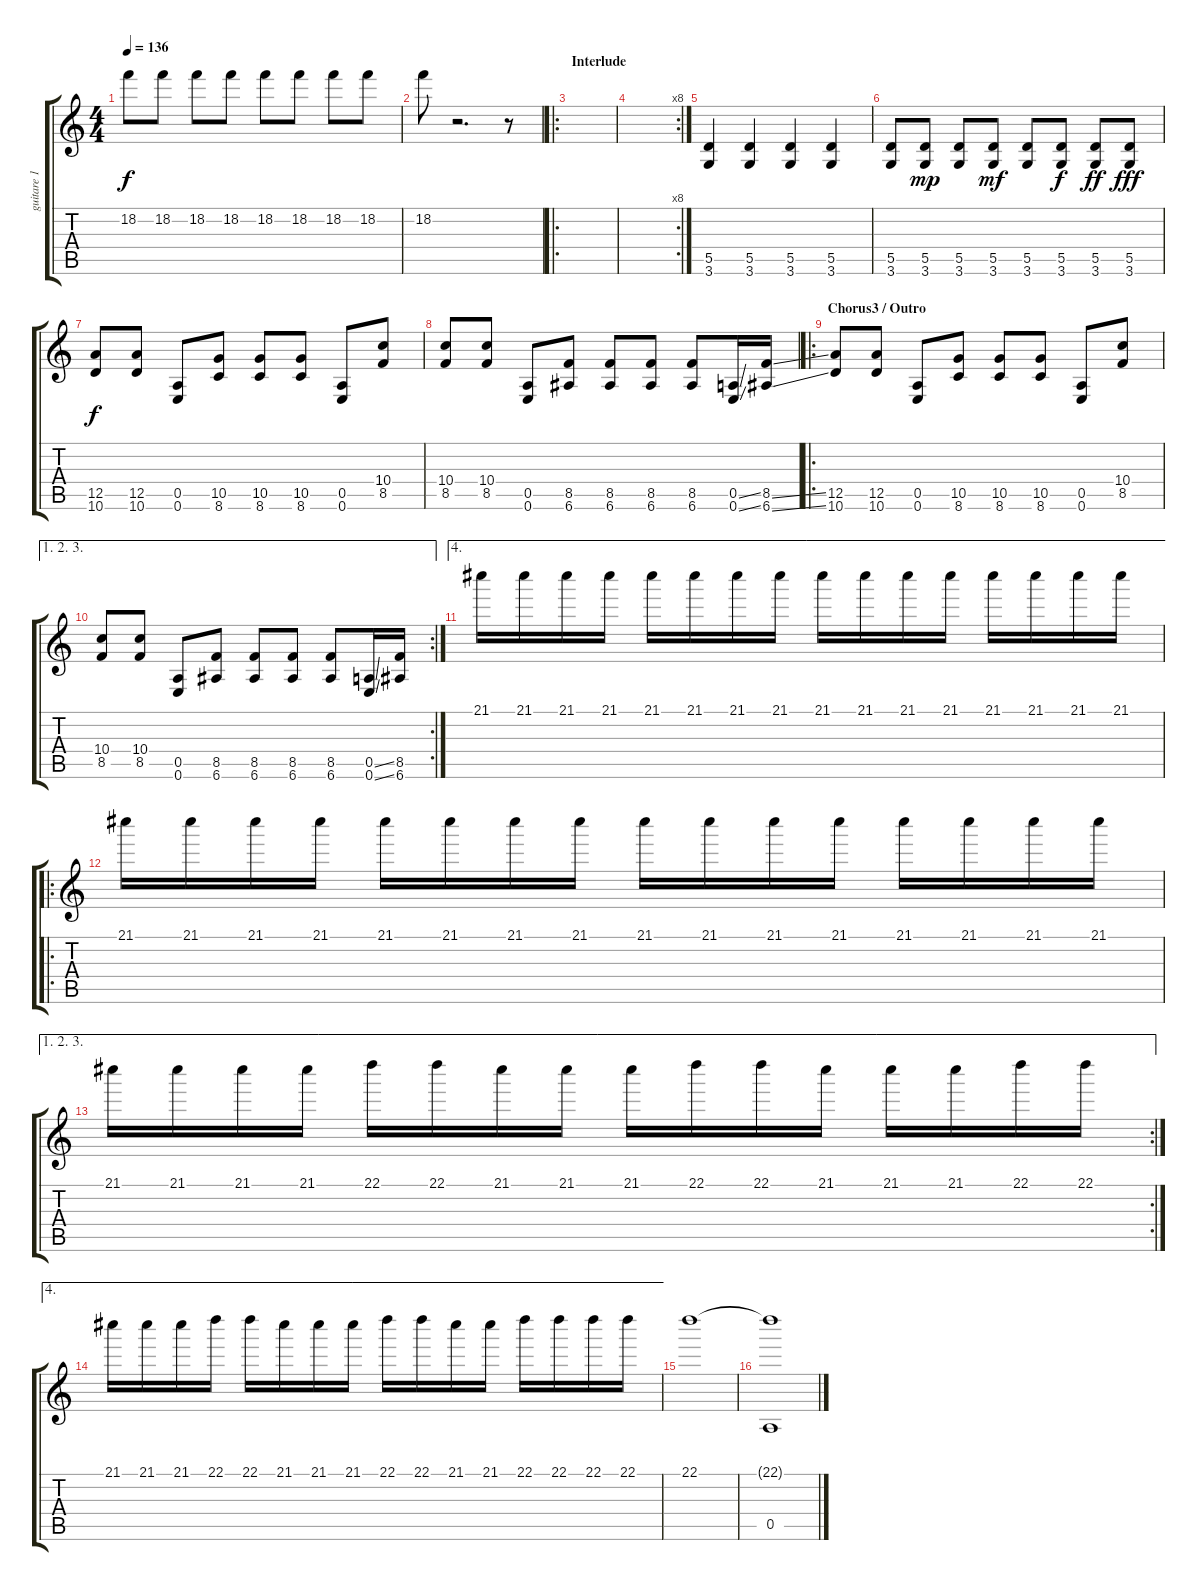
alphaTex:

\track ("guitare 1" "guitare 1") {instrument overdrivenguitar}
\staff {score tabs}
\tuning (E4 B3 G3 D3 A2 E2) {hide}
\ts (4 4)
\tempo 136
\clef g2
\ks c
18.2.8{dy f} 18.2.8 18.2.8 18.2.8 18.2.8 18.2.8 18.2.8 18.2.8 |
18.2.8 r.2{d} r.8 |
\ro
\section ("" "Interlude")
|
\rc 8
|
(5.5 3.6).4{volume 11} (5.5 3.6).4 (5.5 3.6).4 (5.5 3.6).4 |
(5.5 3.6).8 (5.5 3.6).8{dy mp} (5.5 3.6).8 (5.5 3.6).8{dy mf} (5.5 3.6).8 (5.5 3.6).8{dy f} (5.5 3.6).8{dy ff} (5.5 3.6).8{dy fff} |
(12.5 10.6).8{dy f} (12.5 10.6).8 (0.5 0.6).8 (10.5 8.6).8 (10.5 8.6).8 (10.5 8.6).8 (0.5 0.6).8 (10.4 8.5).8 |
(10.4 8.5).8 (10.4 8.5).8 (0.5 0.6).8 (8.5 6.6).8 (8.5 6.6).8 (8.5 6.6).8 (8.5 6.6).8 (0.5{ss} 0.6{ss}).16 (8.5{ss} 6.6{ss}).16 |
\ro
\section ("" "Chorus3 / Outro")
(12.5 10.6).8 (12.5 10.6).8 (0.5 0.6).8 (10.5 8.6).8 (10.5 8.6).8 (10.5 8.6).8 (0.5 0.6).8 (10.4 8.5).8 |
\ae (1 2 3)
\rc 2
(10.4 8.5).8 (10.4 8.5).8 (0.5 0.6).8 (8.5 6.6).8 (8.5 6.6).8 (8.5 6.6).8 (8.5 6.6).8 (0.5{ss} 0.6{ss}).16 (8.5 6.6).16 |
\ae 4
21.1.16{volume 16 instrument electricguitarmuted} 21.1.16 21.1.16 21.1.16 21.1.16 21.1.16 21.1.16 21.1.16 21.1.16 21.1.16 21.1.16 21.1.16 21.1.16 21.1.16 21.1.16 21.1.16 |
\ro
21.1.16 21.1.16 21.1.16 21.1.16 21.1.16 21.1.16 21.1.16 21.1.16 21.1.16 21.1.16 21.1.16 21.1.16 21.1.16 21.1.16 21.1.16 21.1.16 |
\ae (1 2 3)
\rc 2
21.1.16 21.1.16 21.1.16 21.1.16 22.1.16 22.1.16 21.1.16 21.1.16 21.1.16 22.1.16 22.1.16 21.1.16 21.1.16 21.1.16 22.1.16 22.1.16 |
\ae 4
21.1.16 21.1.16 21.1.16 22.1.16 22.1.16 21.1.16 21.1.16 21.1.16 22.1.16 22.1.16 21.1.16 21.1.16 22.1.16 22.1.16 22.1.16 22.1.16 |
22.1.1 |
(22.1{t} 0.5).1
